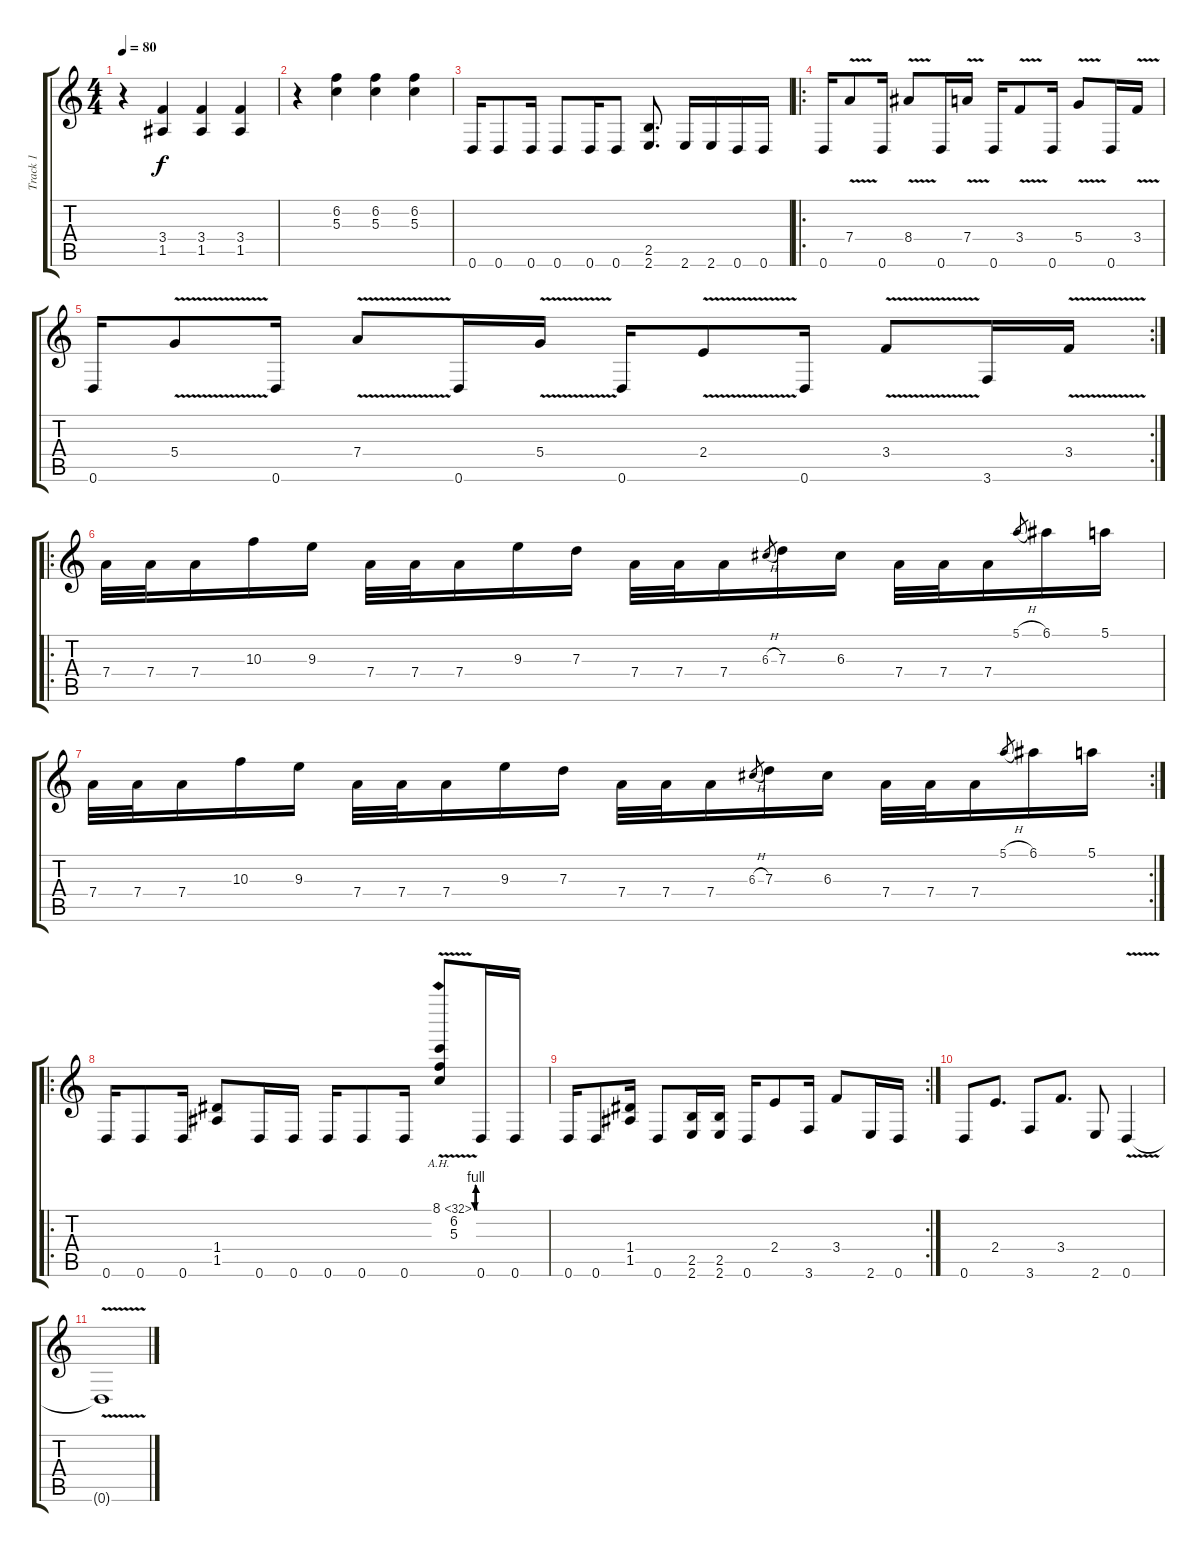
\track ("Track 1" "Track 1") {instrument distortionguitar}
\staff {score tabs}
\tuning (E4 B3 G3 D3 A2 D2) {hide}
\ts (4 4)
\tempo 80
\clef g2
\ks c
r.4{dy f} (3.4 1.5).4 (3.4 1.5).4 (3.4 1.5).4 |
r.4 (6.2 5.3).4 (6.2 5.3).4 (6.2 5.3).4 |
0.6.16 0.6.8 0.6.16 0.6.8 0.6.16 0.6.8 (2.5 2.6).8{d} 2.6.16 2.6.16 0.6.16 0.6.16 |
\ro
0.6.16{instrument distortionguitar} 7.4{v}.8 0.6.16 8.4{v}.8 0.6.16 7.4{v}.16 0.6.16 3.4{v}.8 0.6.16 5.4{v}.8 0.6.16 3.4{v}.16 |
\rc 2
0.6.16 5.4{v}.8 0.6.16 7.4{v}.8 0.6.16 5.4{v}.16 0.6.16 2.4{v}.8 0.6.16 3.4{v}.8 3.6.16 3.4{v}.16 |
\ro
7.4.32 7.4.32 7.4.16 10.3.16 9.3.16 7.4.32 7.4.32 7.4.16 9.3.16 7.3.16 7.4.32 7.4.32 7.4.16 6.3{h}.8{gr} 7.3.16 6.3.16 7.4.32 7.4.32 7.4.16 5.1{h}.8{gr} 6.1.16 5.1.16 |
\rc 2
7.4.32 7.4.32 7.4.16 10.3.16 9.3.16 7.4.32 7.4.32 7.4.16 9.3.16 7.3.16 7.4.32 7.4.32 7.4.16 6.3{h}.8{gr} 7.3.16 6.3.16 7.4.32 7.4.32 7.4.16 5.1{h}.8{gr} 6.1.16 5.1.16 |
\ro
0.6.16 0.6.8 0.6.16 (1.4 1.5).8 0.6.16 0.6.16 0.6.16 0.6.8 0.6.16 (8.1{be (custom 0 0 10 4 20 4 30 0 60 0) ah 24 v} 6.2 5.3).8 0.6.16 0.6.16 |
\rc 2
0.6.16 0.6.8 (1.4 1.5).16 0.6.8 (2.5 2.6).16 (2.5 2.6).16 0.6.16 2.4.8 3.6.16 3.4.8 2.6.16 0.6.16 |
0.6.8 2.4.8{d} 3.6.8 3.4.8{d} 2.6.8 0.6{v}.4 |
0.6{t}.1
